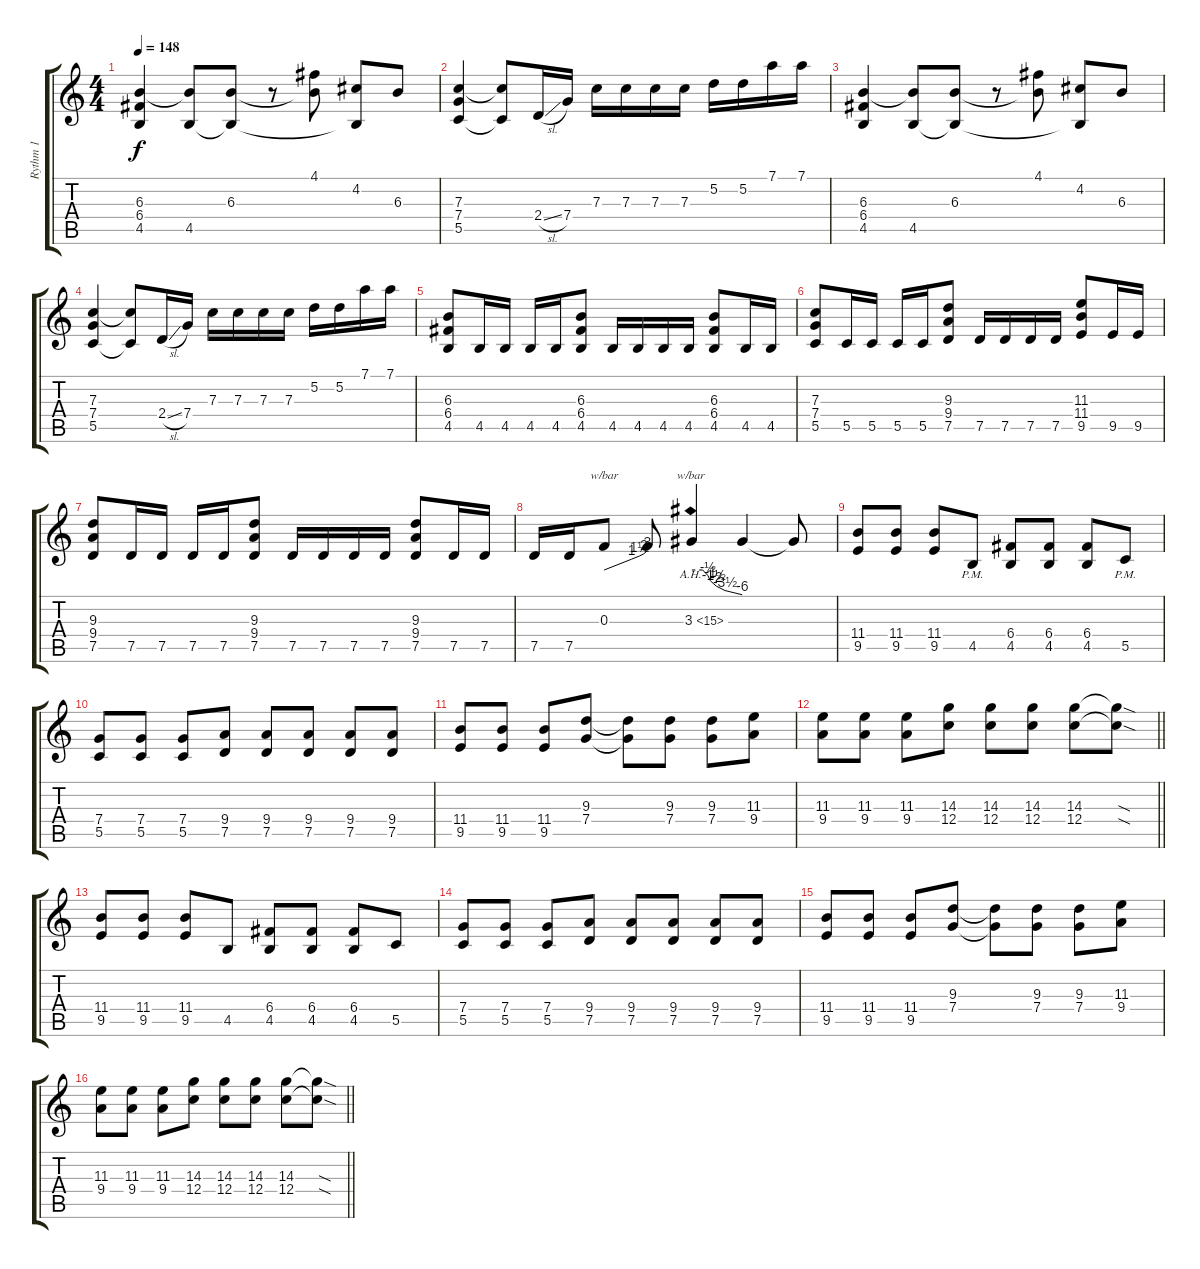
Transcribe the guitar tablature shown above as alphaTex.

\track ("Rythm 1" "Rythm 1") {instrument overdrivenguitar}
\staff {score tabs}
\tuning (D4 A3 F3 C3 G2 D2) {hide}
\ts (4 4)
\section ("" "")
\tempo 148
\clef g2
\ks c
(6.3 6.4 4.5).4{dy f} (6.3{t} 4.5).8 (6.3 4.5{t}).8 r.8 (4.1 6.3{t}).8 (4.2 4.5{t}).8 6.3.8 |
(7.3 7.4 5.5).4 (7.3{t} 5.5{t}).8 2.4{sl}.16 7.4.16 7.3.16 7.3.16 7.3.16 7.3.16 5.2.16 5.2.16 7.1.16 7.1.16 |
(6.3 6.4 4.5).4 (6.3{t} 4.5).8 (6.3 4.5{t}).8 r.8 (4.1 6.3{t}).8 (4.2 4.5{t}).8 6.3.8 |
(7.3 7.4 5.5).4 (7.3{t} 5.5{t}).8 2.4{sl}.16 7.4.16 7.3.16 7.3.16 7.3.16 7.3.16 5.2.16 5.2.16 7.1.16 7.1.16 |
(6.3 6.4 4.5).8 4.5.16 4.5.16 4.5.16 4.5.16 (6.3 6.4 4.5).8 4.5.16 4.5.16 4.5.16 4.5.16 (6.3 6.4 4.5).8 4.5.16 4.5.16 |
(7.3 7.4 5.5).8 5.5.16 5.5.16 5.5.16 5.5.16 (9.3 9.4 7.5).8 7.5.16 7.5.16 7.5.16 7.5.16 (11.3 11.4 9.5).8 9.5.16 9.5.16 |
(9.3 9.4 7.5).8 7.5.16 7.5.16 7.5.16 7.5.16 (9.3 9.4 7.5).8 7.5.16 7.5.16 7.5.16 7.5.16 (9.3 9.4 7.5).8 7.5.16 7.5.16 |
7.5.16 7.5.16 0.3.8{tbe (custom default 0 0 38 4 49 6 55 8 60 12)} 0.3{t}.8 3.3{ah 12}.4{tbe (custom default 0 0 14 0 20 -2 23 -4 27 -6 30 -8 40 -14 60 -24)} 3.3{t}.4 3.3{t}.8 |
(11.4 9.5).8 (11.4 9.5).8 (11.4 9.5).8 4.5{pm}.8 (6.4 4.5).8 (6.4 4.5).8 (6.4 4.5).8 5.5{pm}.8 |
(7.4 5.5).8 (7.4 5.5).8 (7.4 5.5).8 (9.4 7.5).8 (9.4 7.5).8 (9.4 7.5).8 (9.4 7.5).8 (9.4 7.5).8 |
(11.4 9.5).8 (11.4 9.5).8 (11.4 9.5).8 (9.3 7.4).8 (9.3{t} 7.4{t}).8 (9.3 7.4).8 (9.3 7.4).8 (11.3 9.4).8 |
\barLineRight lightlight
(11.3 9.4).8 (11.3 9.4).8 (11.3 9.4).8 (14.3 12.4).8 (14.3 12.4).8 (14.3 12.4).8 (14.3 12.4).8 (14.3{sod t} 12.4{sod t}).8 |
\section ("" "")
(11.4 9.5).8 (11.4 9.5).8 (11.4 9.5).8 4.5.8 (6.4 4.5).8 (6.4 4.5).8 (6.4 4.5).8 5.5.8 |
(7.4 5.5).8 (7.4 5.5).8 (7.4 5.5).8 (9.4 7.5).8 (9.4 7.5).8 (9.4 7.5).8 (9.4 7.5).8 (9.4 7.5).8 |
(11.4 9.5).8 (11.4 9.5).8 (11.4 9.5).8 (9.3 7.4).8 (9.3{t} 7.4{t}).8 (9.3 7.4).8 (9.3 7.4).8 (11.3 9.4).8 |
\barLineRight lightlight
(11.3 9.4).8 (11.3 9.4).8 (11.3 9.4).8 (14.3 12.4).8 (14.3 12.4).8 (14.3 12.4).8 (14.3 12.4).8 (14.3{sod t} 12.4{sod t}).8
